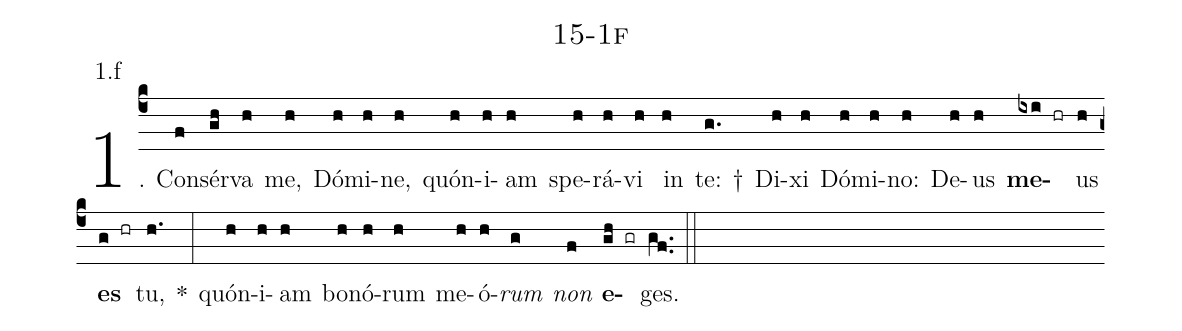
name: 15-1f;
annotation: 1.f;
%%
(c4)1. Con(f)sér(gh)va(h) me,(h) Dó(h)mi(h)ne,(h) quón(h)i(h)am(h) spe(h)rá(h)vi(h) in(h) te: †(g.) Di(h)xi(h) Dó(h)mi(h)no:(h) De(h)us(h) <b>me</b>(ixi hr)us(h) <b>es</b>(g hr) tu,(h.) *(:) quón(h)i(h)am(h) bo(h)nó(h)rum(h) me(h)ó(h)<i>rum</i>(g) <i>non</i>(f) <b>e</b>(gh gr)ges.(gf..) (::)
